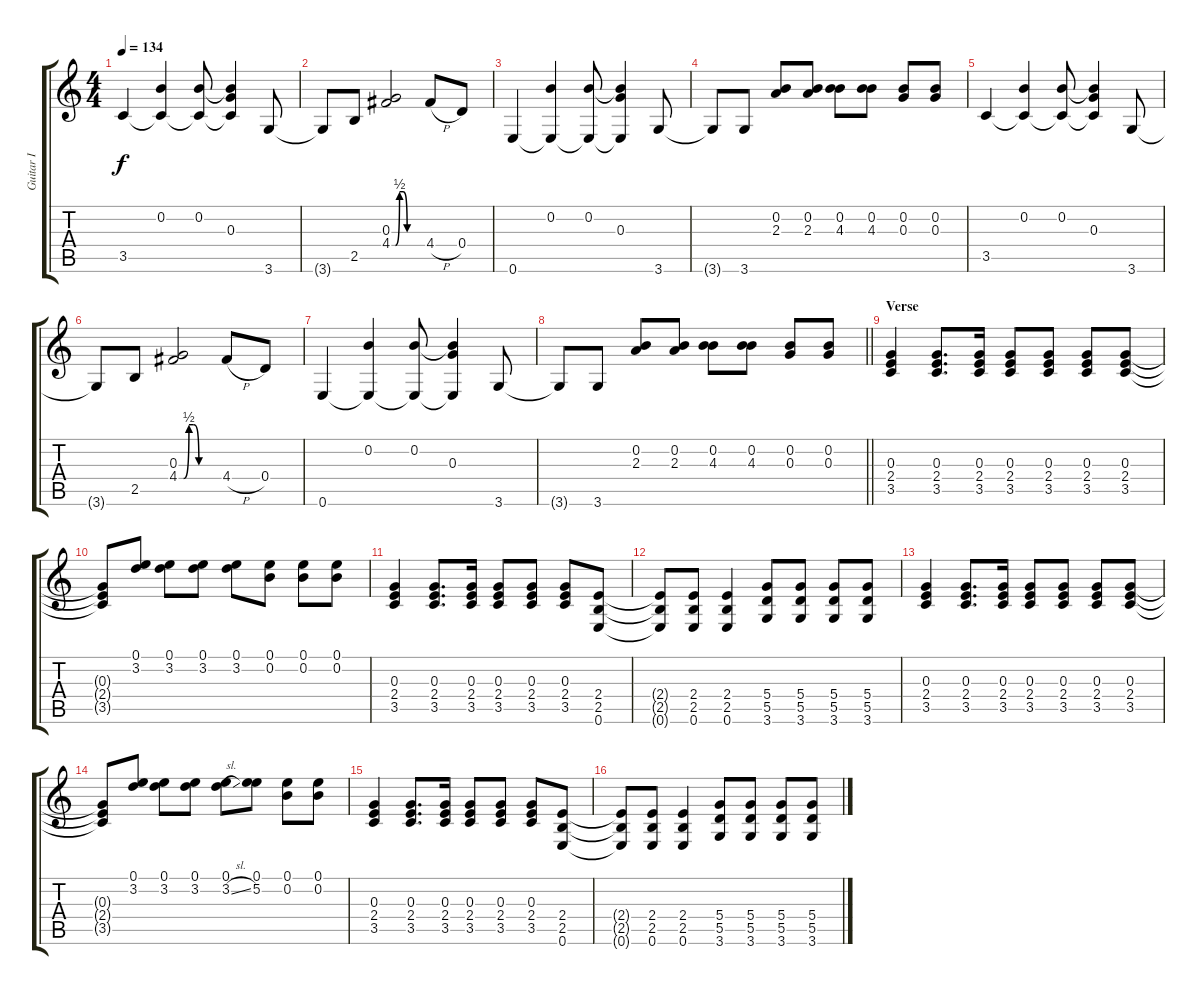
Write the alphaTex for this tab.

\track ("Guitar I" "Guitar I") {instrument overdrivenguitar}
\staff {score tabs}
\tuning (E4 B3 G3 D3 A2 E2) {hide}
\ts (4 4)
\tempo 134
\clef g2
\ks c
3.5.4{dy f} (0.2 3.5{t}).4 (0.2 3.5{t}).8 (0.2{t} 0.3 3.5{t}).4 3.6.8 |
3.6{t}.8 2.5.8 (0.3 4.4{be (custom 0 0 7 0 15 2 22 2 30 0 40 0 60 0)}).2 4.4{h}.8 0.4.8 |
0.6.4 (0.2 0.6{t}).4 (0.2 0.6{t}).8 (0.2{t} 0.3 0.6{t}).4 3.6.8 |
3.6{t}.8 3.6.8 (0.2 2.3).8 (0.2 2.3).8 (0.2 4.3).8 (0.2 4.3).8 (0.2 0.3).8 (0.2 0.3).8 |
3.5.4 (0.2 3.5{t}).4 (0.2 3.5{t}).8 (0.2{t} 0.3 3.5{t}).4 3.6.8 |
3.6{t}.8 2.5.8 (0.3 4.4{be (custom 0 0 7 0 15 2 22 2 30 0 40 0 60 0)}).2 4.4{h}.8 0.4.8 |
0.6.4 (0.2 0.6{t}).4 (0.2 0.6{t}).8 (0.2{t} 0.3 0.6{t}).4 3.6.8 |
\barLineRight lightlight
3.6{t}.8 3.6.8 (0.2 2.3).8 (0.2 2.3).8 (0.2 4.3).8 (0.2 4.3).8 (0.2 0.3).8 (0.2 0.3).8 |
\section ("" "Verse")
(0.3 2.4 3.5).4 (0.3 2.4 3.5).8{d} (0.3 2.4 3.5).16 (0.3 2.4 3.5).8 (0.3 2.4 3.5).8 (0.3 2.4 3.5).8 (0.3 2.4 3.5).8 |
(0.3{t} 2.4{t} 3.5{t}).8 (0.1 3.2).8 (0.1 3.2).8 (0.1 3.2).8 (0.1 3.2).8 (0.1 0.2).8 (0.1 0.2).8 (0.1 0.2).8 |
(0.3 2.4 3.5).4 (0.3 2.4 3.5).8{d} (0.3 2.4 3.5).16 (0.3 2.4 3.5).8 (0.3 2.4 3.5).8 (0.3 2.4 3.5).8 (2.4 2.5 0.6).8 |
(2.4{t} 2.5{t} 0.6{t}).8 (2.4 2.5 0.6).8 (2.4 2.5 0.6).4 (5.4 5.5 3.6).8 (5.4 5.5 3.6).8 (5.4 5.5 3.6).8 (5.4 5.5 3.6).8 |
(0.3 2.4 3.5).4 (0.3 2.4 3.5).8{d} (0.3 2.4 3.5).16 (0.3 2.4 3.5).8 (0.3 2.4 3.5).8 (0.3 2.4 3.5).8 (0.3 2.4 3.5).8 |
(0.3{t} 2.4{t} 3.5{t}).8 (0.1 3.2).8 (0.1 3.2).8 (0.1 3.2).8 (0.1 3.2{sl}).8 (0.1 5.2).8 (0.1 0.2).8 (0.1 0.2).8 |
(0.3 2.4 3.5).4 (0.3 2.4 3.5).8{d} (0.3 2.4 3.5).16 (0.3 2.4 3.5).8 (0.3 2.4 3.5).8 (0.3 2.4 3.5).8 (2.4 2.5 0.6).8 |
(2.4{t} 2.5{t} 0.6{t}).8 (2.4 2.5 0.6).8 (2.4 2.5 0.6).4 (5.4 5.5 3.6).8 (5.4 5.5 3.6).8 (5.4 5.5 3.6).8 (5.4 5.5 3.6).8
